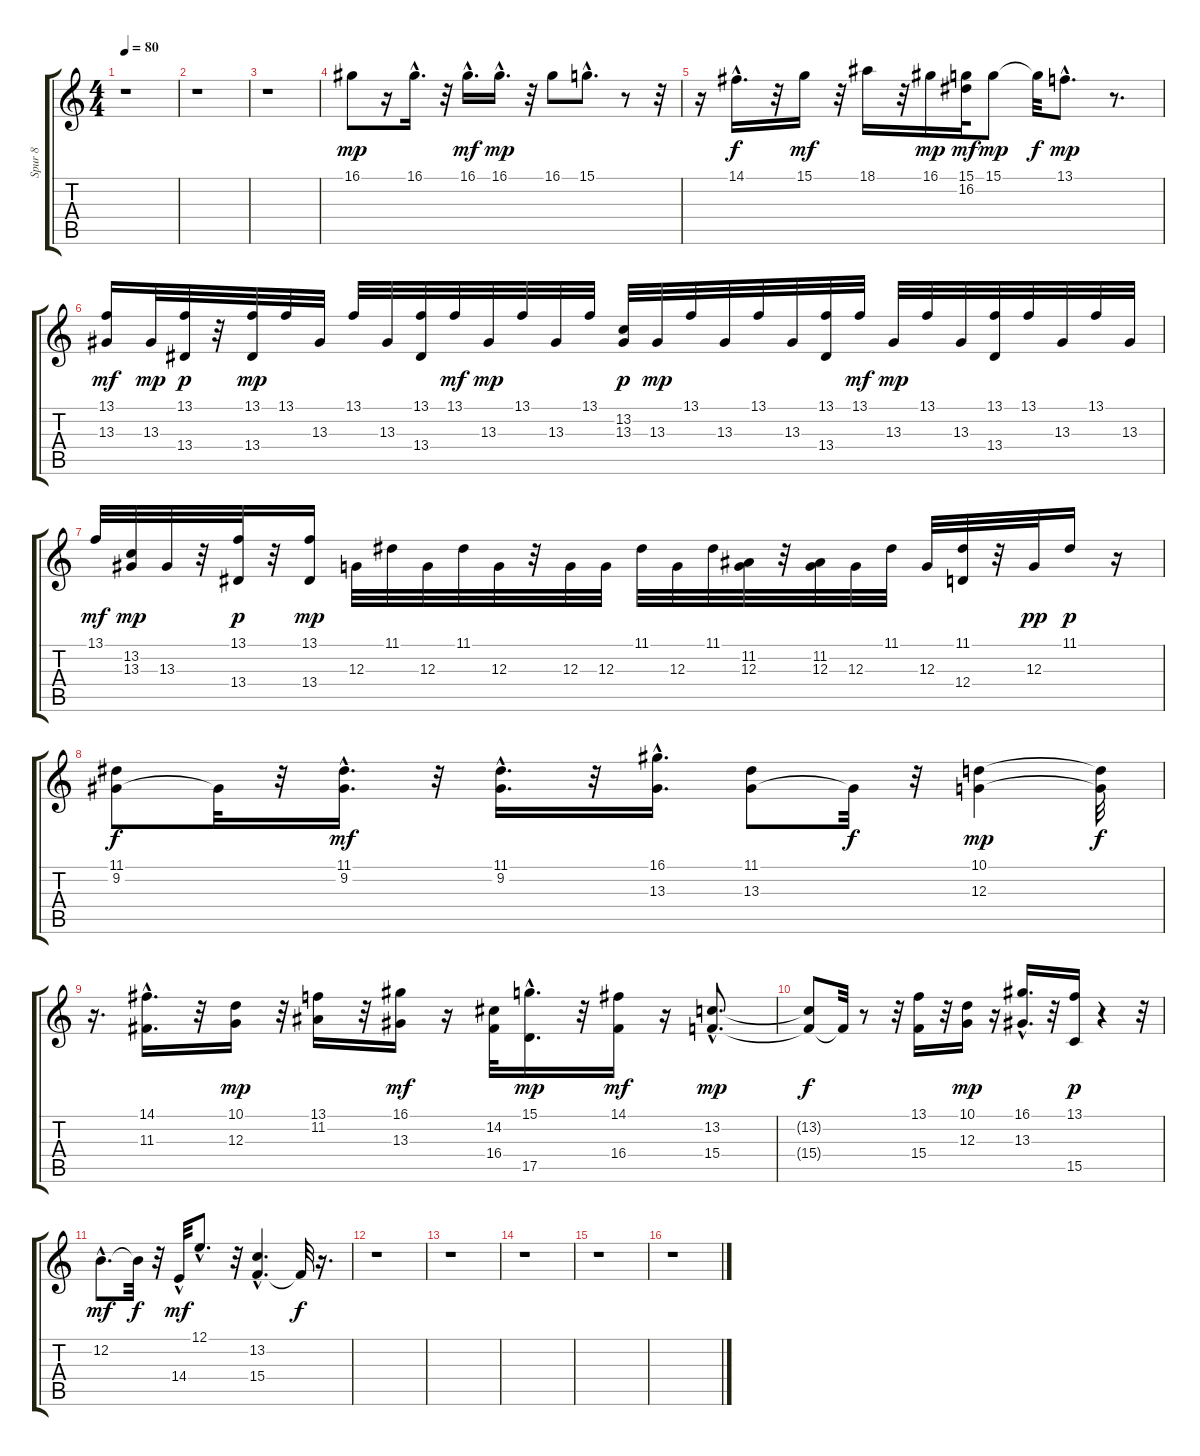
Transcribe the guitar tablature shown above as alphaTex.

\track ("Spur 8" "Spur 8") {instrument electricgrandpiano}
\staff {score tabs}
\tuning (E4 B3 G3 D3 A2 E2) {hide}
\ts (4 4)
\tempo 80
\clef g2
\ks c
r.1{dy mp} |
r.1 |
r.1 |
16.1.8 r.16 16.1{hac}.16{d} r.32 16.1{hac}.16{d dy mf} 16.1{hac}.16{d dy mp} r.32 16.1.8 15.1{hac}.8{d} r.8 r.32 |
r.16 14.1{hac}.16{d dy f} r.32 15.1.16{dy mf} r.32 18.1.16 r.32 16.1.16{dy mp} (15.1 16.2).32{dy mf} 15.1.8{dy mp} 15.1{t}.32{dy f} 13.1{hac}.8{d dy mp} r.8{d} |
(13.1 13.3).16{dy mf} 13.3.32{dy mp} (13.1 13.4).32{dy p} r.32 (13.1 13.4).32{dy mp} 13.1.32 13.3.32 13.1.32 13.3.32 (13.1 13.4).32 13.1.32{dy mf} 13.3.32{dy mp} 13.1.32 13.3.32 13.1.32 (13.2 13.3).32{dy p} 13.3.32{dy mp} 13.1.32 13.3.32 13.1.32 13.3.32 (13.1 13.4).32 13.1.32{dy mf} 13.3.32{dy mp} 13.1.32 13.3.32 (13.1 13.4).32 13.1.32 13.3.32 13.1.32 13.3.32 |
13.1.32{dy mf} (13.2 13.3).32{dy mp} 13.3.32 r.32 (13.1 13.4).32{dy p} r.32 (13.1 13.4).16{dy mp} 12.3.32 11.1.32 12.3.32 11.1.32 12.3.32 r.32 12.3.32 12.3.32 11.1.32 12.3.32 11.1.32 (11.2 12.3).32 r.32 (11.2 12.3).32 12.3.32 11.1.32 12.3.32 (11.1 12.4).32 r.32 12.3.32{dy pp} 11.1.16{dy p} r.16 |
(11.1 9.2).8{dy f} 9.2{t}.32 r.32 (11.1{hac} 9.2{hac}).16{d dy mf} r.32 (11.1 9.2{hac}).16{d} r.32 (16.1 13.3{hac}).16{d} (11.1 13.3).8 13.3{t}.32{dy f} r.32 (10.1 12.3).4{dy mp} (10.1{t} 12.3{t}).32{dy f} |
r.16{d} (14.1{hac} 11.3{hac}).16{d} r.32 (10.1 12.3).16{dy mp} r.32 (13.1 11.2).16 r.32 (16.1 13.3).16{dy mf} r.16 (14.2 16.4).32 (15.1{hac} 17.5{hac}).16{d dy mp} r.32 (14.1 16.4).16{dy mf} r.16 (13.2{hac} 15.4{hac}).8{d dy mp} |
(13.2{t} 15.4{t}).8{dy f} 15.4{t}.32 r.8 r.32 (13.1 15.4).16 r.32 (10.1 12.3).16{dy mp} r.16 (16.1{hac} 13.3{hac}).16{d} r.32 (13.1 15.5).16{dy p} r.4 r.32 |
12.2{hac}.8{d dy mf} 12.2{t}.32{dy f} r.32 14.4{hac}.32{dy mf} 12.1{hac}.8{d} r.32 (13.2{hac} 15.4{hac}).4{d} 15.4{t}.32{dy f} r.16{d} |
r.1 |
r.1 |
r.1 |
r.1 |
r.1
